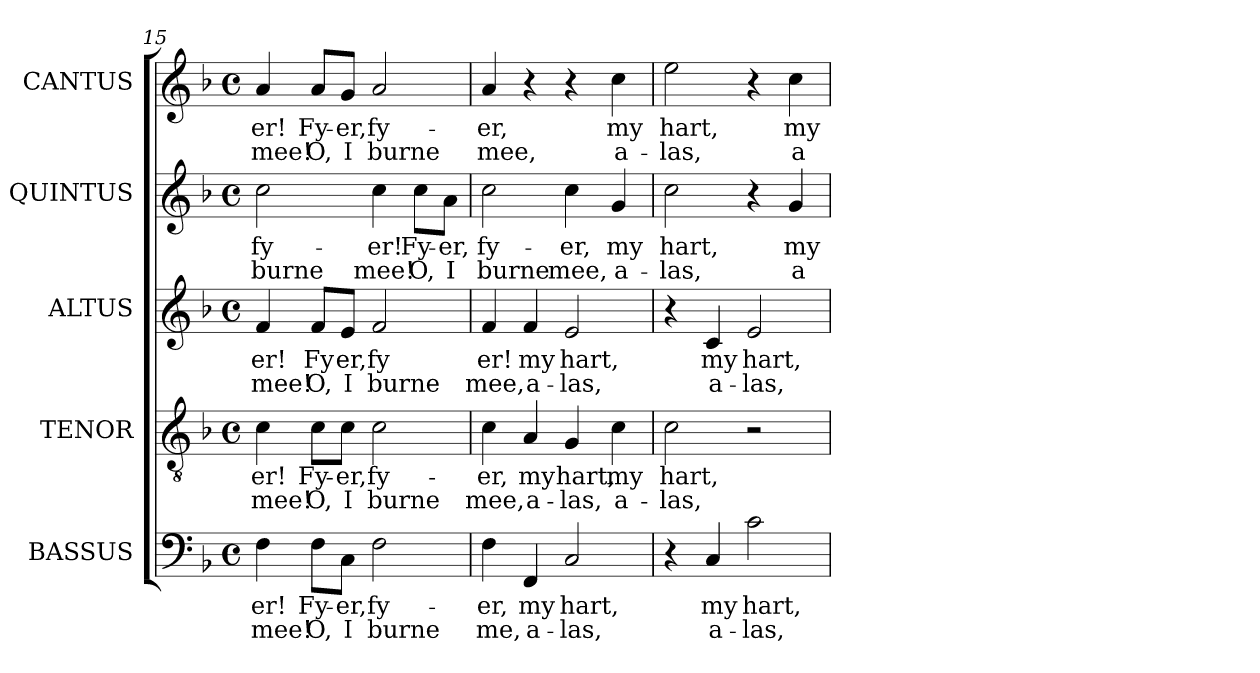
**kern	**text	**text	**kern	**text	**text	**kern	**text	**text	**kern	**text	**text	**kern	**text	**text
*part5	*part5	*part5	*part4	*part4	*part4	*part3	*part3	*part3	*part2	*part2	*part2	*part1	*part1	*part1
*staff5	*staff5	*staff5	*staff4	*staff4	*staff4	*staff3	*staff3	*staff3	*staff2	*staff2	*staff2	*staff1	*staff1	*staff1
*I"BASSUS	*	*	*I"TENOR	*	*	*I"ALTUS	*	*	*I"QUINTUS	*	*	*I"CANTUS	*	*
*I'B	*	*	*I'T	*	*	*I'A	*	*	*	*	*	*I'S	*	*
*clefF4	*	*	*clefGv2	*	*	*clefG2	*	*	*clefG2	*	*	*clefG2	*	*
*	*	*	*ITrd7c12	*	*	*	*	*	*	*	*	*	*	*
*k[b-]	*	*	*k[b-]	*	*	*k[b-]	*	*	*k[b-]	*	*	*k[b-]	*	*
*F:	*	*	*F:	*	*	*F:	*	*	*F:	*	*	*F:	*	*
*M4/4	*	*	*M4/4	*	*	*M4/4	*	*	*M4/4	*	*	*M4/4	*	*
*met(c)	*	*	*met(c)	*	*	*met(c)	*	*	*met(c)	*	*	*met(c)	*	*
=15	=15	=15	=15	=15	=15	=15	=15	=15	=15	=15	=15	=15	=15	=15
!	!LO:LY:b:color=#000000	!LO:LY:b:color=#000000	!	!	!	!	!	!	!	!	!	!	!	!
!	!	!	!	!LO:LY:b:color=#000000	!LO:LY:b:color=#000000	!	!	!	!	!	!	!	!	!
!	!	!	!	!	!	!	!LO:LY:b:color=#000000	!LO:LY:b:color=#000000	!	!	!	!	!	!
!	!	!	!	!	!	!	!	!	!	!LO:LY:b:color=#000000	!LO:LY:b:color=#000000	!	!	!
!	!	!	!	!	!	!	!	!	!	!	!	!	!LO:LY:b:color=#000000	!LO:LY:b:color=#000000
4Fi\	-er!	mee!	4Ci\	-er!	mee!	4fi/	-er!	mee!	2cci\	fy-	burne	4ai/	-er!	mee!
!	!LO:LY:b:color=#000000	!LO:LY:b:color=#000000	!	!	!	!	!	!	!	!	!	!	!	!
!	!	!	!	!LO:LY:b:color=#000000	!LO:LY:b:color=#000000	!	!	!	!	!	!	!	!	!
!	!	!	!	!	!	!	!LO:LY:b:color=#000000	!LO:LY:b:color=#000000	!	!	!	!	!	!
!	!	!	!	!	!	!	!	!	!	!	!	!	!LO:LY:b:color=#000000	!LO:LY:b:color=#000000
8Fi\L	Fy-	O,	8Ci\L	Fy-	O,	8fi/L	Fy	O,	.	.	.	8ai/L	Fy-	O,
!	!LO:LY:b:color=#000000	!LO:LY:b:color=#000000	!	!	!	!	!	!	!	!	!	!	!	!
!	!	!	!	!LO:LY:b:color=#000000	!LO:LY:b:color=#000000	!	!	!	!	!	!	!	!	!
!	!	!	!	!	!	!	!LO:LY:b:color=#000000	!LO:LY:b:color=#000000	!	!	!	!	!	!
!	!	!	!	!	!	!	!	!	!	!	!	!	!LO:LY:b:color=#000000	!LO:LY:b:color=#000000
8Ci\J	-er,	I	8Ci\J	-er,	I	8ei/J	er,	I	.	.	.	8gi/J	-er,	I
!	!LO:LY:b:color=#000000	!LO:LY:b:color=#000000	!	!	!	!	!	!	!	!	!	!	!	!
!	!	!	!	!LO:LY:b:color=#000000	!LO:LY:b:color=#000000	!	!	!	!	!	!	!	!	!
!	!	!	!	!	!	!	!LO:LY:b:color=#000000	!LO:LY:b:color=#000000	!	!	!	!	!	!
!	!	!	!	!	!	!	!	!	!	!LO:LY:b:color=#000000	!LO:LY:b:color=#000000	!	!	!
!	!	!	!	!	!	!	!	!	!	!	!	!	!LO:LY:b:color=#000000	!LO:LY:b:color=#000000
2Fi\	fy-	burne	2Ci\	fy-	burne	2fi/	fy	burne	4cci\	-er!	mee!	2ai/	fy-	burne
!	!	!	!	!	!	!	!	!	!	!LO:LY:b:color=#000000	!LO:LY:b:color=#000000	!	!	!
.	.	.	.	.	.	.	.	.	8cci\L	Fy-	O,	.	.	.
!	!	!	!	!	!	!	!	!	!	!LO:LY:b:color=#000000	!LO:LY:b:color=#000000	!	!	!
.	.	.	.	.	.	.	.	.	8ai\J	-er,	I	.	.	.
=16	=16	=16	=16	=16	=16	=16	=16	=16	=16	=16	=16	=16	=16	=16
!	!LO:LY:b:color=#000000	!LO:LY:b:color=#000000	!	!	!	!	!	!	!	!	!	!	!	!
!	!	!	!	!LO:LY:b:color=#000000	!LO:LY:b:color=#000000	!	!	!	!	!	!	!	!	!
!	!	!	!	!	!	!	!LO:LY:b:color=#000000	!LO:LY:b:color=#000000	!	!	!	!	!	!
!	!	!	!	!	!	!	!	!	!	!LO:LY:b:color=#000000	!LO:LY:b:color=#000000	!	!	!
!	!	!	!	!	!	!	!	!	!	!	!	!	!LO:LY:b:color=#000000	!LO:LY:b:color=#000000
4Fi\	-er,	me,	4Ci\	-er,	mee,	4fi/	er!	mee,	2cci\	fy-	burne	4ai/	-er,	mee,
!	!LO:LY:b:color=#000000	!LO:LY:b:color=#000000	!	!	!	!	!	!	!	!	!	!	!	!
!	!	!	!	!LO:LY:b:color=#000000	!LO:LY:b:color=#000000	!	!	!	!	!	!	!	!	!
!	!	!	!	!	!	!	!LO:LY:b:color=#000000	!LO:LY:b:color=#000000	!	!	!	!	!	!
4FFi/	my	a-	4AAi/	my	a-	4fi/	my	a-	.	.	.	4r	.	.
!	!LO:LY:b:color=#000000	!LO:LY:b:color=#000000	!	!	!	!	!	!	!	!	!	!	!	!
!	!	!	!	!LO:LY:b:color=#000000	!LO:LY:b:color=#000000	!	!	!	!	!	!	!	!	!
!	!	!	!	!	!	!	!LO:LY:b:color=#000000	!LO:LY:b:color=#000000	!	!	!	!	!	!
!	!	!	!	!	!	!	!	!	!	!LO:LY:b:color=#000000	!LO:LY:b:color=#000000	!	!	!
2Ci/	hart,	-las,	4GGi/	hart,	-las,	2ei/	hart,	-las,	4cci\	-er,	mee,	4r	.	.
!	!	!	!	!LO:LY:b:color=#000000	!LO:LY:b:color=#000000	!	!	!	!	!	!	!	!	!
!	!	!	!	!	!	!	!	!	!	!LO:LY:b:color=#000000	!LO:LY:b:color=#000000	!	!	!
!	!	!	!	!	!	!	!	!	!	!	!	!	!LO:LY:b:color=#000000	!LO:LY:b:color=#000000
.	.	.	4Ci\	my	a-	.	.	.	4gi/	my	a-	4cci\	my	a-
=17	=17	=17	=17	=17	=17	=17	=17	=17	=17	=17	=17	=17	=17	=17
!	!	!	!	!LO:LY:b:color=#000000	!LO:LY:b:color=#000000	!	!	!	!	!	!	!	!	!
!	!	!	!	!	!	!	!	!	!	!LO:LY:b:color=#000000	!LO:LY:b:color=#000000	!	!	!
!	!	!	!	!	!	!	!	!	!	!	!	!	!LO:LY:b:color=#000000	!LO:LY:b:color=#000000
4r	.	.	2Ci\	hart,	-las,	4r	.	.	2cci\	hart,	-las,	2eei\	hart,	-las,
!	!LO:LY:b:color=#000000	!LO:LY:b:color=#000000	!	!	!	!	!	!	!	!	!	!	!	!
!	!	!	!	!	!	!	!LO:LY:b:color=#000000	!LO:LY:b:color=#000000	!	!	!	!	!	!
4Ci/	my	a-	.	.	.	4ci/	my	a-	.	.	.	.	.	.
!	!LO:LY:b:color=#000000	!LO:LY:b:color=#000000	!	!	!	!	!	!	!	!	!	!	!	!
!	!	!	!	!	!	!	!LO:LY:b:color=#000000	!LO:LY:b:color=#000000	!	!	!	!	!	!
2ci\	hart,	-las,	2r	.	.	2ei/	hart,	-las,	4r	.	.	4r	.	.
!	!	!	!	!	!	!	!	!	!	!LO:LY:b:color=#000000	!LO:LY:b:color=#000000	!	!	!
!	!	!	!	!	!	!	!	!	!	!	!	!	!LO:LY:b:color=#000000	!LO:LY:b:color=#000000
.	.	.	.	.	.	.	.	.	4gi/	my	a-	4cci\	my	a-
=	=	=	=	=	=	=	=	=	=	=	=	=	=	=
*-	*-	*-	*-	*-	*-	*-	*-	*-	*-	*-	*-	*-	*-	*-
